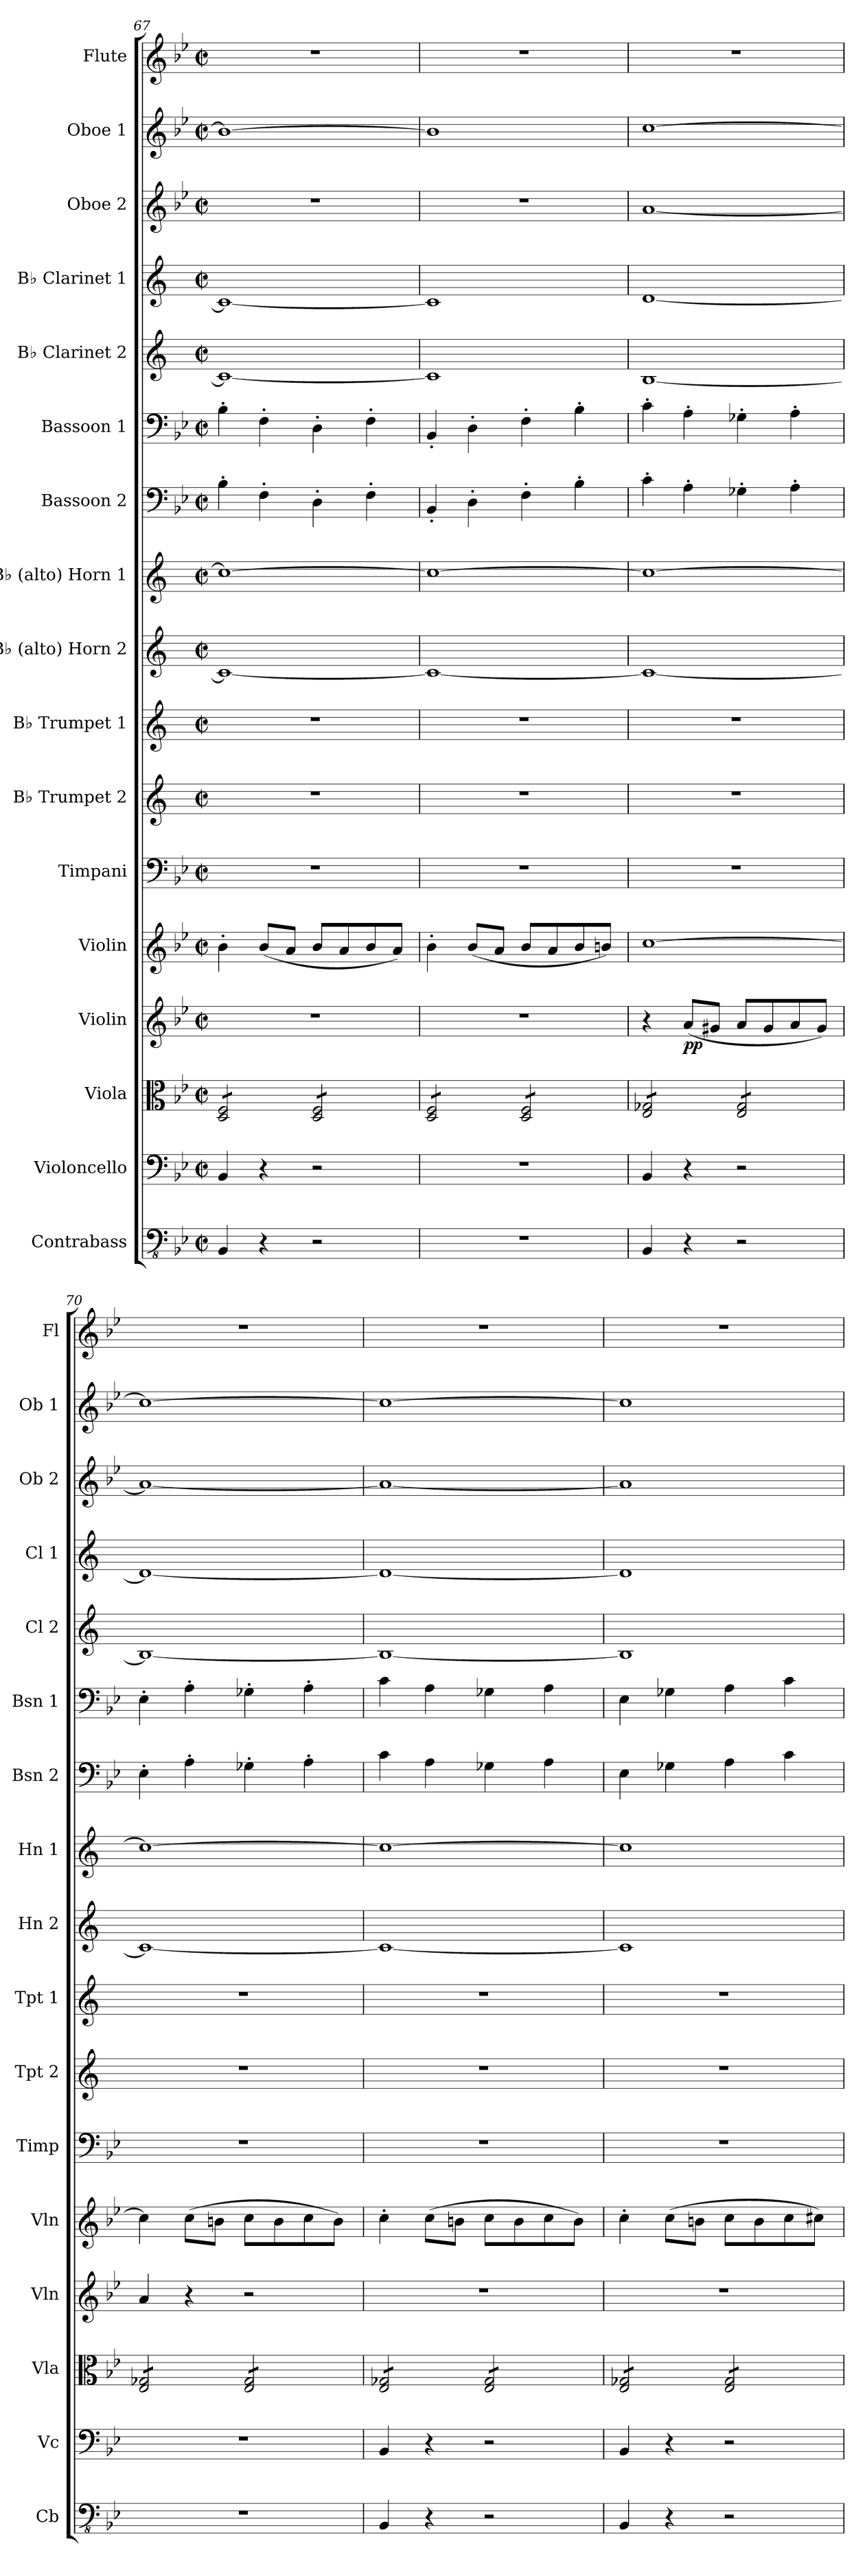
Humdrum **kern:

**kern	**kern	**kern	**kern	**dynam	**kern	**kern	**kern	**kern	**kern	**kern	**kern	**kern	**kern	**kern	**kern	**kern	**kern
*part17	*part16	*part15	*part14	*part14	*part13	*part12	*part11	*part10	*part9	*part8	*part7	*part6	*part5	*part4	*part3	*part2	*part1
*staff17	*staff16	*staff15	*staff14	*staff14	*staff13	*staff12	*staff11	*staff10	*staff9	*staff8	*staff7	*staff6	*staff5	*staff4	*staff3	*staff2	*staff1
*I"Contrabass	*I"Violoncello	*I"Viola	*I"Violin	*	*I"Violin	*I"Timpani	*I"B♭ Trumpet 2	*I"B♭ Trumpet 1	*I"B♭ (alto) Horn 2	*I"B♭ (alto) Horn 1	*I"Bassoon 2	*I"Bassoon 1	*I"B♭ Clarinet 2	*I"B♭ Clarinet 1	*I"Oboe 2	*I"Oboe 1	*I"Flute
*I'Cb	*I'Vc	*I'Vla	*I'Vln	*	*I'Vln	*I'Timp	*I'Tpt 2	*I'Tpt 1	*I'Hn 2	*I'Hn 1	*I'Bsn 2	*I'Bsn 1	*I'Cl 2	*I'Cl 1	*I'Ob 2	*I'Ob 1	*I'Fl
*clefFv4	*clefF4	*clefC3	*clefG2	*	*clefG2	*clefF4	*clefG2	*clefG2	*clefG2	*clefG2	*clefF4	*clefF4	*clefG2	*clefG2	*clefG2	*clefG2	*clefG2
*	*	*	*	*	*	*	*ITrd1c2	*ITrd1c2	*ITrd1c2	*ITrd1c2	*	*	*ITrd1c2	*ITrd1c2	*	*	*
*k[b-e-]	*k[b-e-]	*k[b-e-]	*k[b-e-]	*	*k[b-e-]	*k[b-e-]	*k[b-e-]	*k[b-e-]	*k[b-e-]	*k[b-e-]	*k[b-e-]	*k[b-e-]	*k[b-e-]	*k[b-e-]	*k[b-e-]	*k[b-e-]	*k[b-e-]
*M2/2	*M2/2	*M2/2	*M2/2	*	*M2/2	*M2/2	*M2/2	*M2/2	*M2/2	*M2/2	*M2/2	*M2/2	*M2/2	*M2/2	*M2/2	*M2/2	*M2/2
*met(c|)	*met(c|)	*met(c|)	*met(c|)	*	*met(c|)	*met(c|)	*met(c|)	*met(c|)	*met(c|)	*met(c|)	*met(c|)	*met(c|)	*met(c|)	*met(c|)	*met(c|)	*met(c|)	*met(c|)
=67	=67	=67	=67	=67	=67	=67	=67	=67	=67	=67	=67	=67	=67	=67	=67	=67	=67
*	*	*tremolo	*	*	*	*	*	*	*	*	*	*	*	*	*	*	*
4BBB-/	4BB-/	8D/ 8F/L	1r	.	4b-'\	1r	1r	1r	1B-_	1b-_	4B-'\	4B-'\	1B-_	1B-_	1r	1b-_	1r
.	.	8D/ 8F/	.	.	.	.	.	.	.	.	.	.	.	.	.	.	.
4r	4r	8D/ 8F/	.	.	(<8b-/L	.	.	.	.	.	4F'\	4F'\	.	.	.	.	.
.	.	8D/ 8F/J	.	.	8a/J	.	.	.	.	.	.	.	.	.	.	.	.
2r	2r	8D/ 8F/L	.	.	8b-/L	.	.	.	.	.	4D'\	4D'\	.	.	.	.	.
.	.	8D/ 8F/	.	.	8a/	.	.	.	.	.	.	.	.	.	.	.	.
.	.	8D/ 8F/	.	.	8b-/	.	.	.	.	.	4F'\	4F'\	.	.	.	.	.
.	.	8D/ 8F/J	.	.	8a/J)	.	.	.	.	.	.	.	.	.	.	.	.
=68	=68	=68	=68	=68	=68	=68	=68	=68	=68	=68	=68	=68	=68	=68	=68	=68	=68
1r	1r	8D/ 8F/L	1r	.	4b-'\	1r	1r	1r	1B-_	1b-_	4BB-'/	4BB-'/	1B-]	1B-]	1r	1b-]	1r
.	.	8D/ 8F/	.	.	.	.	.	.	.	.	.	.	.	.	.	.	.
.	.	8D/ 8F/	.	.	(<8b-/L	.	.	.	.	.	4D'\	4D'\	.	.	.	.	.
.	.	8D/ 8F/J	.	.	8a/J	.	.	.	.	.	.	.	.	.	.	.	.
.	.	8D/ 8F/L	.	.	8b-/L	.	.	.	.	.	4F'\	4F'\	.	.	.	.	.
.	.	8D/ 8F/	.	.	8a/	.	.	.	.	.	.	.	.	.	.	.	.
.	.	8D/ 8F/	.	.	8b-/	.	.	.	.	.	4B-'\	4B-'\	.	.	.	.	.
.	.	8D/ 8F/J	.	.	8bn/J)	.	.	.	.	.	.	.	.	.	.	.	.
=69	=69	=69	=69	=69	=69	=69	=69	=69	=69	=69	=69	=69	=69	=69	=69	=69	=69
4BBB-/	4BB-/	8E-/ 8G-X/L	4r	.	[1cc	1r	1r	1r	1B-_	1b-_	4c'\	4c'\	[1A	[1c	[1a	[1cc	1r
.	.	8E-/ 8G-X/	.	.	.	.	.	.	.	.	.	.	.	.	.	.	.
!	!	!	!	!LO:DY:b	!	!	!	!	!	!	!	!	!	!	!	!	!
4r	4r	8E-/ 8G-X/	(<8a/L	pp	.	.	.	.	.	.	4A'\	4A'\	.	.	.	.	.
.	.	8E-/ 8G-X/J	8g#X/J	.	.	.	.	.	.	.	.	.	.	.	.	.	.
2r	2r	8E-/ 8G-/L	8a/L	.	.	.	.	.	.	.	4G-X'\	4G-X'\	.	.	.	.	.
.	.	8E-/ 8G-/	8g#/	.	.	.	.	.	.	.	.	.	.	.	.	.	.
.	.	8E-/ 8G-/	8a/	.	.	.	.	.	.	.	4A'\	4A'\	.	.	.	.	.
.	.	8E-/ 8G-/J	8g#/J)	.	.	.	.	.	.	.	.	.	.	.	.	.	.
=70	=70	=70	=70	=70	=70	=70	=70	=70	=70	=70	=70	=70	=70	=70	=70	=70	=70
1r	1r	8E-/ 8G-X/L	4a/	.	4cc\]	1r	1r	1r	1B-_	1b-_	4E-'\	4E-'\	1A_	1c_	1a_	1cc_	1r
.	.	8E-/ 8G-X/	.	.	.	.	.	.	.	.	.	.	.	.	.	.	.
.	.	8E-/ 8G-X/	4r	.	(>8cc\L	.	.	.	.	.	4A'\	4A'\	.	.	.	.	.
.	.	8E-/ 8G-X/J	.	.	8bn\J	.	.	.	.	.	.	.	.	.	.	.	.
.	.	8E-/ 8G-/L	2r	.	8cc\L	.	.	.	.	.	4G-X'\	4G-X'\	.	.	.	.	.
.	.	8E-/ 8G-/	.	.	8b\	.	.	.	.	.	.	.	.	.	.	.	.
.	.	8E-/ 8G-/	.	.	8cc\	.	.	.	.	.	4A'\	4A'\	.	.	.	.	.
.	.	8E-/ 8G-/J	.	.	8b\J)	.	.	.	.	.	.	.	.	.	.	.	.
!!LO:PB:g=z
=71	=71	=71	=71	=71	=71	=71	=71	=71	=71	=71	=71	=71	=71	=71	=71	=71	=71
4BBB-/	4BB-/	8E-/ 8G-X/L	1r	.	4cc'\	1r	1r	1r	1B-_	1b-_	4c\	4c\	1A_	1c_	1a_	1cc_	1r
.	.	8E-/ 8G-X/	.	.	.	.	.	.	.	.	.	.	.	.	.	.	.
4r	4r	8E-/ 8G-X/	.	.	(>8cc\L	.	.	.	.	.	4A\	4A\	.	.	.	.	.
.	.	8E-/ 8G-X/J	.	.	8bn\J	.	.	.	.	.	.	.	.	.	.	.	.
2r	2r	8E-/ 8G-/L	.	.	8cc\L	.	.	.	.	.	4G-X\	4G-X\	.	.	.	.	.
.	.	8E-/ 8G-/	.	.	8b\	.	.	.	.	.	.	.	.	.	.	.	.
.	.	8E-/ 8G-/	.	.	8cc\	.	.	.	.	.	4A\	4A\	.	.	.	.	.
.	.	8E-/ 8G-/J	.	.	8b\J)	.	.	.	.	.	.	.	.	.	.	.	.
=72	=72	=72	=72	=72	=72	=72	=72	=72	=72	=72	=72	=72	=72	=72	=72	=72	=72
4BBB-/	4BB-/	8E-/ 8G-X/L	1r	.	4cc'\	1r	1r	1r	1B-]	1b-]	4E-\	4E-\	1A]	1c]	1a]	1cc]	1r
.	.	8E-/ 8G-X/	.	.	.	.	.	.	.	.	.	.	.	.	.	.	.
4r	4r	8E-/ 8G-X/	.	.	(>8cc\L	.	.	.	.	.	4G-X\	4G-X\	.	.	.	.	.
.	.	8E-/ 8G-X/J	.	.	8bn\J	.	.	.	.	.	.	.	.	.	.	.	.
2r	2r	8E-/ 8G-/L	.	.	8cc\L	.	.	.	.	.	4A\	4A\	.	.	.	.	.
.	.	8E-/ 8G-/	.	.	8b\	.	.	.	.	.	.	.	.	.	.	.	.
.	.	8E-/ 8G-/	.	.	8cc\	.	.	.	.	.	4c\	4c\	.	.	.	.	.
.	.	8E-/ 8G-/J	.	.	8cc#X\J)	.	.	.	.	.	.	.	.	.	.	.	.
*	*	*Xtremolo	*	*	*	*	*	*	*	*	*	*	*	*	*	*	*
=	=	=	=	=	=	=	=	=	=	=	=	=	=	=	=	=	=
*-	*-	*-	*-	*-	*-	*-	*-	*-	*-	*-	*-	*-	*-	*-	*-	*-	*-
